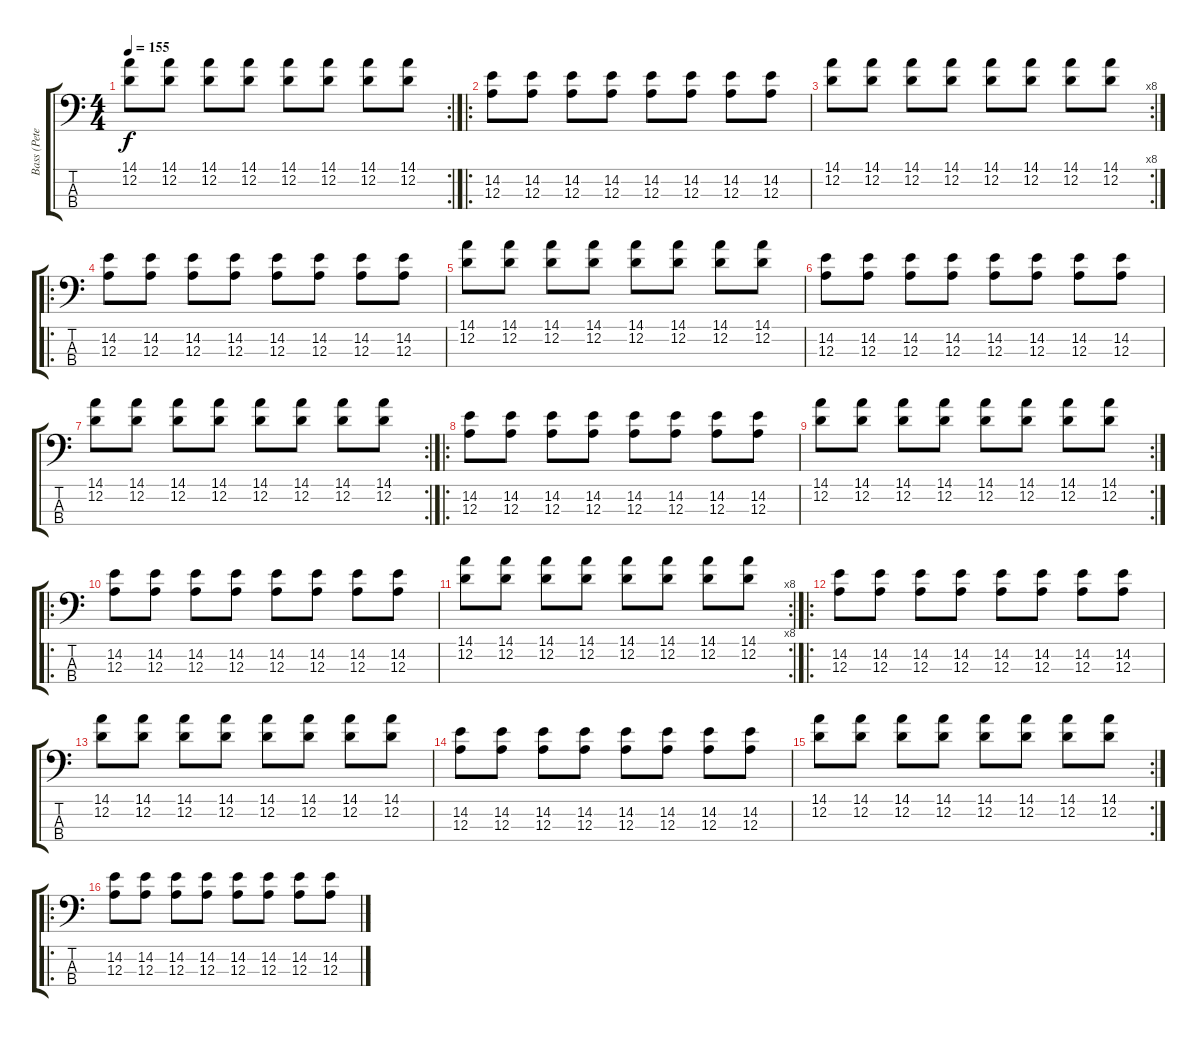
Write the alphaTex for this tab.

\track ("Bass (Peter Hook)" "Bass (Pete") {instrument electricbasspick}
\staff {score tabs}
\tuning (G2 D2 A1 E1) {hide}
\rc 2
\ts (4 4)
\tempo 155
\clef f4
\ks c
(14.1 12.2).8{dy f} (14.1 12.2).8 (14.1 12.2).8 (14.1 12.2).8 (14.1 12.2).8 (14.1 12.2).8 (14.1 12.2).8 (14.1 12.2).8 |
\ro
(14.2 12.3).8 (14.2 12.3).8 (14.2 12.3).8 (14.2 12.3).8 (14.2 12.3).8 (14.2 12.3).8 (14.2 12.3).8 (14.2 12.3).8 |
\rc 8
(14.1 12.2).8 (14.1 12.2).8 (14.1 12.2).8 (14.1 12.2).8 (14.1 12.2).8 (14.1 12.2).8 (14.1 12.2).8 (14.1 12.2).8 |
\ro
(14.2 12.3).8 (14.2 12.3).8 (14.2 12.3).8 (14.2 12.3).8 (14.2 12.3).8 (14.2 12.3).8 (14.2 12.3).8 (14.2 12.3).8 |
(14.1 12.2).8 (14.1 12.2).8 (14.1 12.2).8 (14.1 12.2).8 (14.1 12.2).8 (14.1 12.2).8 (14.1 12.2).8 (14.1 12.2).8 |
(14.2 12.3).8 (14.2 12.3).8 (14.2 12.3).8 (14.2 12.3).8 (14.2 12.3).8 (14.2 12.3).8 (14.2 12.3).8 (14.2 12.3).8 |
\rc 2
(14.1 12.2).8 (14.1 12.2).8 (14.1 12.2).8 (14.1 12.2).8 (14.1 12.2).8 (14.1 12.2).8 (14.1 12.2).8 (14.1 12.2).8 |
\ro
(14.2 12.3).8 (14.2 12.3).8 (14.2 12.3).8 (14.2 12.3).8 (14.2 12.3).8 (14.2 12.3).8 (14.2 12.3).8 (14.2 12.3).8 |
\rc 2
(14.1 12.2).8 (14.1 12.2).8 (14.1 12.2).8 (14.1 12.2).8 (14.1 12.2).8 (14.1 12.2).8 (14.1 12.2).8 (14.1 12.2).8 |
\ro
(14.2 12.3).8 (14.2 12.3).8 (14.2 12.3).8 (14.2 12.3).8 (14.2 12.3).8 (14.2 12.3).8 (14.2 12.3).8 (14.2 12.3).8 |
\rc 8
(14.1 12.2).8 (14.1 12.2).8 (14.1 12.2).8 (14.1 12.2).8 (14.1 12.2).8 (14.1 12.2).8 (14.1 12.2).8 (14.1 12.2).8 |
\ro
(14.2 12.3).8 (14.2 12.3).8 (14.2 12.3).8 (14.2 12.3).8 (14.2 12.3).8 (14.2 12.3).8 (14.2 12.3).8 (14.2 12.3).8 |
(14.1 12.2).8 (14.1 12.2).8 (14.1 12.2).8 (14.1 12.2).8 (14.1 12.2).8 (14.1 12.2).8 (14.1 12.2).8 (14.1 12.2).8 |
(14.2 12.3).8 (14.2 12.3).8 (14.2 12.3).8 (14.2 12.3).8 (14.2 12.3).8 (14.2 12.3).8 (14.2 12.3).8 (14.2 12.3).8 |
\rc 2
(14.1 12.2).8 (14.1 12.2).8 (14.1 12.2).8 (14.1 12.2).8 (14.1 12.2).8 (14.1 12.2).8 (14.1 12.2).8 (14.1 12.2).8 |
\ro
(14.2 12.3).8 (14.2 12.3).8 (14.2 12.3).8 (14.2 12.3).8 (14.2 12.3).8 (14.2 12.3).8 (14.2 12.3).8 (14.2 12.3).8
